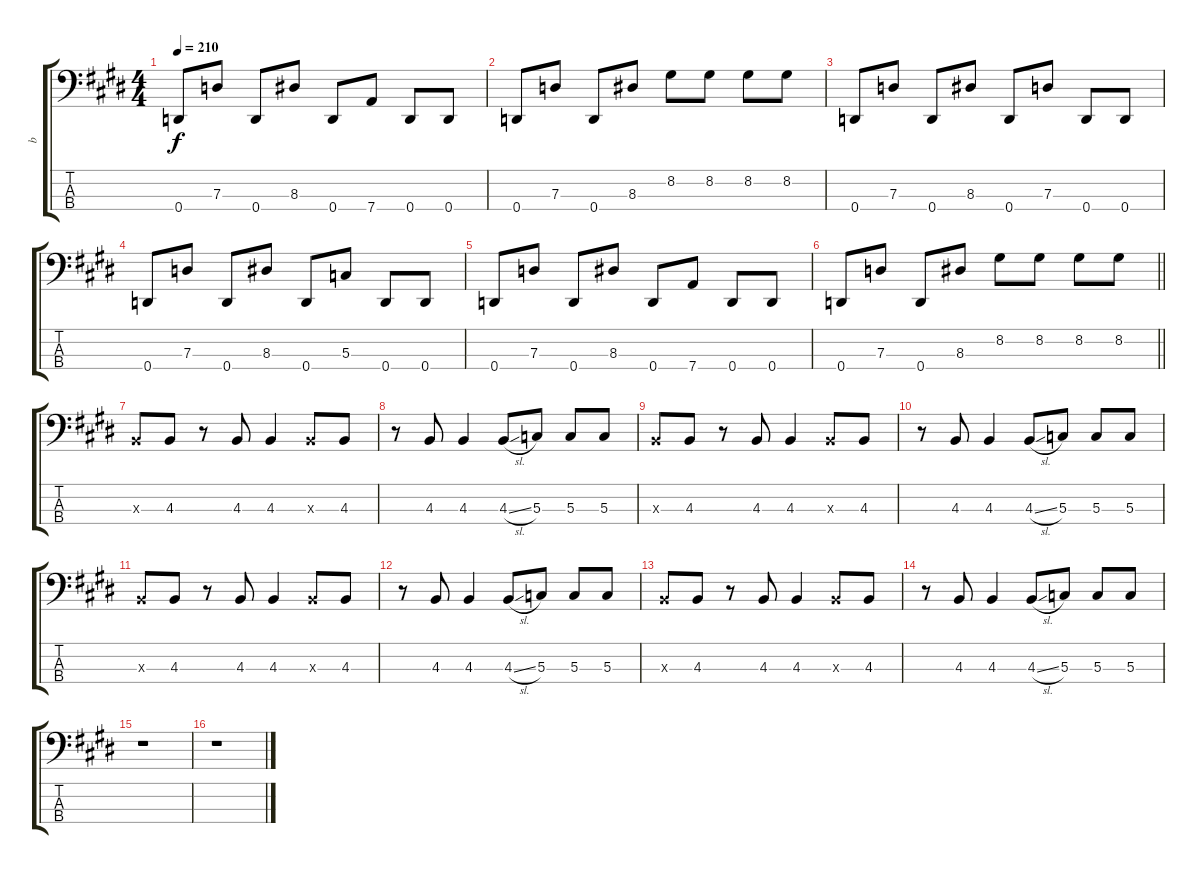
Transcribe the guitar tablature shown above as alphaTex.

\track ("b" "b") {instrument electricbasspick}
\staff {score tabs}
\tuning (F2 C2 G1 D1) {hide}
\ts (4 4)
\tempo 210
\clef f4
\ks c#minor
0.4.8{dy f} 7.3.8 0.4.8 8.3.8 0.4.8 7.4.8 0.4.8 0.4.8 |
0.4.8 7.3.8 0.4.8 8.3.8 8.2.8 8.2.8 8.2.8 8.2.8 |
0.4.8 7.3.8 0.4.8 8.3.8 0.4.8 7.3.8 0.4.8 0.4.8 |
0.4.8 7.3.8 0.4.8 8.3.8 0.4.8 5.3.8 0.4.8 0.4.8 |
0.4.8 7.3.8 0.4.8 8.3.8 0.4.8 7.4.8 0.4.8 0.4.8 |
\barLineRight lightlight
0.4.8 7.3.8 0.4.8 8.3.8 8.2.8 8.2.8 8.2.8 8.2.8 |
\section ("" " ")
4.3{x}.8 4.3.8 r.8 4.3.8 4.3.4 4.3{x}.8 4.3.8 |
r.8 4.3.8 4.3.4 4.3{sl}.8 5.3.8 5.3.8 5.3.8 |
4.3{x}.8 4.3.8 r.8 4.3.8 4.3.4 4.3{x}.8 4.3.8 |
r.8 4.3.8 4.3.4 4.3{sl}.8 5.3.8 5.3.8 5.3.8 |
4.3{x}.8 4.3.8 r.8 4.3.8 4.3.4 4.3{x}.8 4.3.8 |
r.8 4.3.8 4.3.4 4.3{sl}.8 5.3.8 5.3.8 5.3.8 |
4.3{x}.8 4.3.8 r.8 4.3.8 4.3.4 4.3{x}.8 4.3.8 |
r.8 4.3.8 4.3.4 4.3{sl}.8 5.3.8 5.3.8 5.3.8 |
r.1 |
r.1
